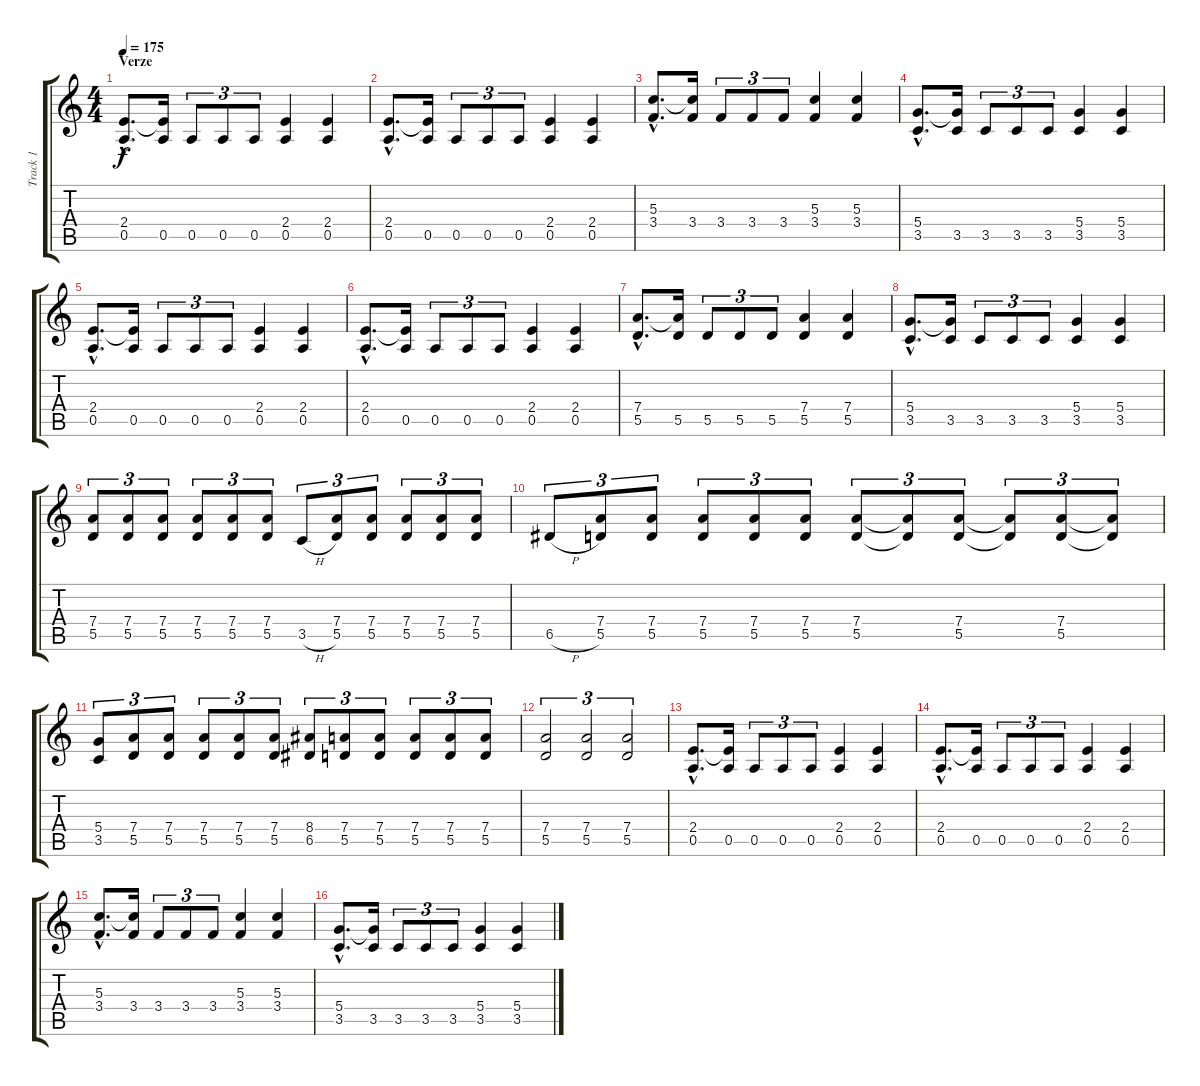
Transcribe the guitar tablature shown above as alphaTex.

\track ("Track 1" "Track 1") {instrument overdrivenguitar}
\staff {score tabs}
\tuning (E4 B3 G3 D3 A2 E2) {hide}
\ts (4 4)
\section ("" "Verze")
\tempo 175
\clef g2
\ks c
(2.4{hac} 0.5{hac}).8{d dy f} (2.4{t} 0.5).16 0.5.8{tu (3 2)} 0.5.8{tu (3 2)} 0.5.8{tu (3 2)} (2.4 0.5).4 (2.4 0.5).4 |
(2.4{hac} 0.5{hac}).8{d} (2.4{t} 0.5).16 0.5.8{tu (3 2)} 0.5.8{tu (3 2)} 0.5.8{tu (3 2)} (2.4 0.5).4 (2.4 0.5).4 |
(5.3{hac} 3.4{hac}).8{d} (5.3{t} 3.4).16 3.4.8{tu (3 2)} 3.4.8{tu (3 2)} 3.4.8{tu (3 2)} (5.3 3.4).4 (5.3 3.4).4 |
(5.4{hac} 3.5{hac}).8{d} (5.4{t} 3.5).16 3.5.8{tu (3 2)} 3.5.8{tu (3 2)} 3.5.8{tu (3 2)} (5.4 3.5).4 (5.4 3.5).4 |
(2.4{hac} 0.5{hac}).8{d} (2.4{t} 0.5).16 0.5.8{tu (3 2)} 0.5.8{tu (3 2)} 0.5.8{tu (3 2)} (2.4 0.5).4 (2.4 0.5).4 |
(2.4{hac} 0.5{hac}).8{d} (2.4{t} 0.5).16 0.5.8{tu (3 2)} 0.5.8{tu (3 2)} 0.5.8{tu (3 2)} (2.4 0.5).4 (2.4 0.5).4 |
(7.4{hac} 5.5{hac}).8{d} (7.4{t} 5.5).16 5.5.8{tu (3 2)} 5.5.8{tu (3 2)} 5.5.8{tu (3 2)} (7.4 5.5).4 (7.4 5.5).4 |
(5.4{hac} 3.5{hac}).8{d} (5.4{t} 3.5).16 3.5.8{tu (3 2)} 3.5.8{tu (3 2)} 3.5.8{tu (3 2)} (5.4 3.5).4 (5.4 3.5).4 |
(7.4 5.5).8{tu (3 2)} (7.4 5.5).8{tu (3 2)} (7.4 5.5).8{tu (3 2)} (7.4 5.5).8{tu (3 2)} (7.4 5.5).8{tu (3 2)} (7.4 5.5).8{tu (3 2)} 3.5{h}.8{tu (3 2)} (7.4 5.5).8{tu (3 2)} (7.4 5.5).8{tu (3 2)} (7.4 5.5).8{tu (3 2)} (7.4 5.5).8{tu (3 2)} (7.4 5.5).8{tu (3 2)} |
6.5{h}.8{tu (3 2)} (7.4 5.5).8{tu (3 2)} (7.4 5.5).8{tu (3 2)} (7.4 5.5).8{tu (3 2)} (7.4 5.5).8{tu (3 2)} (7.4 5.5).8{tu (3 2)} (7.4 5.5).8{tu (3 2)} (7.4{t} 5.5{t}).8{tu (3 2)} (7.4 5.5).8{tu (3 2)} (7.4{t} 5.5{t}).8{tu (3 2)} (7.4 5.5).8{tu (3 2)} (7.4{t} 5.5{t}).8{tu (3 2)} |
(5.4 3.5).8{tu (3 2)} (7.4 5.5).8{tu (3 2)} (7.4 5.5).8{tu (3 2)} (7.4 5.5).8{tu (3 2)} (7.4 5.5).8{tu (3 2)} (7.4 5.5).8{tu (3 2)} (8.4 6.5).8{tu (3 2)} (7.4 5.5).8{tu (3 2)} (7.4 5.5).8{tu (3 2)} (7.4 5.5).8{tu (3 2)} (7.4 5.5).8{tu (3 2)} (7.4 5.5).8{tu (3 2)} |
(7.4 5.5).2{tu (3 2)} (7.4 5.5).2{tu (3 2)} (7.4 5.5).2{tu (3 2)} |
(2.4{hac} 0.5{hac}).8{d} (2.4{t} 0.5).16 0.5.8{tu (3 2)} 0.5.8{tu (3 2)} 0.5.8{tu (3 2)} (2.4 0.5).4 (2.4 0.5).4 |
(2.4{hac} 0.5{hac}).8{d} (2.4{t} 0.5).16 0.5.8{tu (3 2)} 0.5.8{tu (3 2)} 0.5.8{tu (3 2)} (2.4 0.5).4 (2.4 0.5).4 |
(5.3{hac} 3.4{hac}).8{d} (5.3{t} 3.4).16 3.4.8{tu (3 2)} 3.4.8{tu (3 2)} 3.4.8{tu (3 2)} (5.3 3.4).4 (5.3 3.4).4 |
(5.4{hac} 3.5{hac}).8{d} (5.4{t} 3.5).16 3.5.8{tu (3 2)} 3.5.8{tu (3 2)} 3.5.8{tu (3 2)} (5.4 3.5).4 (5.4 3.5).4
